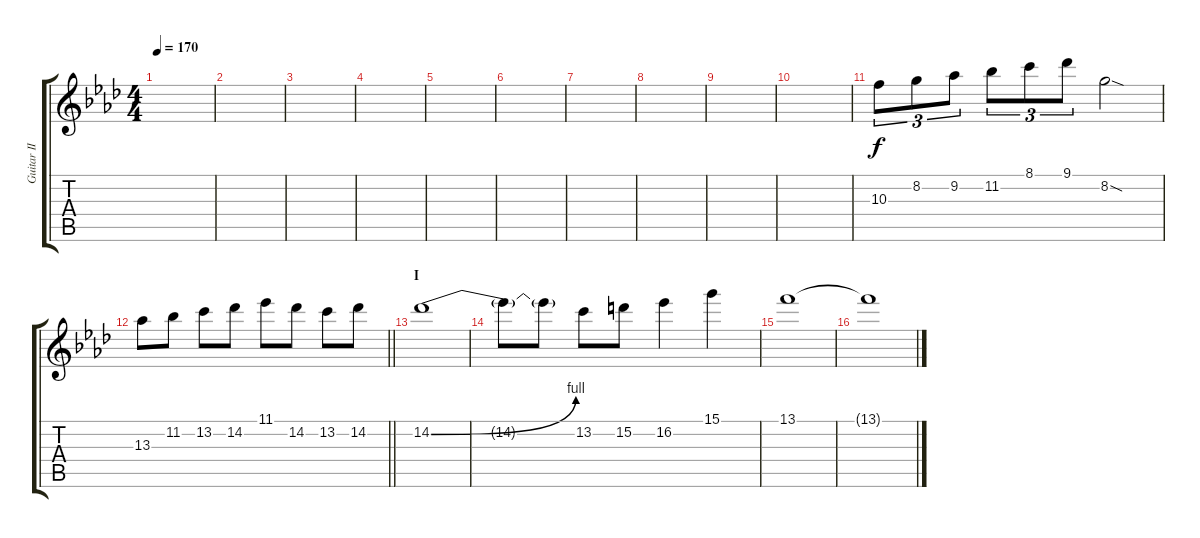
\track ("Guitar II (Harmonies)" "Guitar II ") {instrument distortionguitar}
\staff {score tabs}
\tuning (E4 B3 G3 D3 A2 E2) {hide}
\ts (4 4)
\tempo 170
\clef g2
\ks ab
|
|
|
|
|
|
|
|
|
|
10.3.8{tu (3 2) dy f volume 12} 8.2.8{tu (3 2)} 9.2.8{tu (3 2)} 11.2.8{tu (3 2)} 8.1.8{tu (3 2)} 9.1.8{tu (3 2)} 8.2{sod}.2 |
\barLineRight lightlight
13.3.8 11.2.8 13.2.8 14.2.8 11.1.8 14.2.8 13.2.8 14.2.8 |
\section ("" "I")
14.2{be (bend 0 0 60 4)}.1 |
14.2{t}.8 14.2{t}.8 13.2.8 15.2.8 16.2.4 15.1.4 |
13.1.1 |
13.1{t}.1
